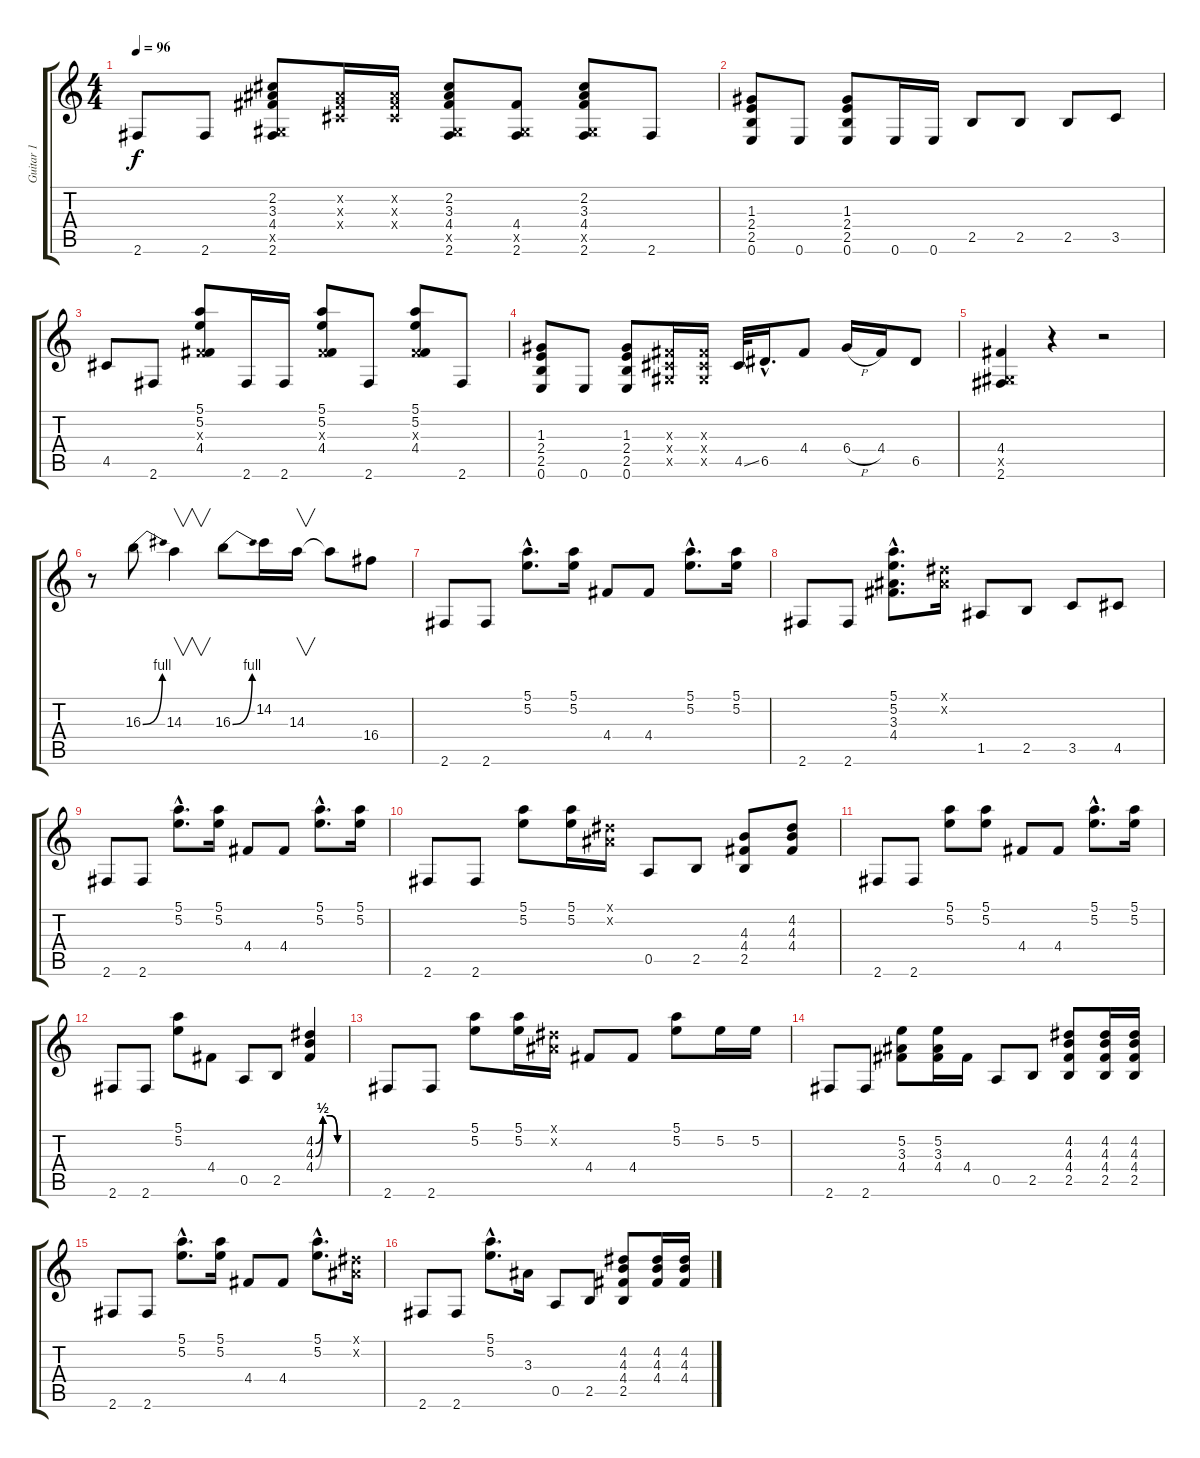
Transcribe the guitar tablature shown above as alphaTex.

\track ("Guitar 1" "Guitar 1") {instrument distortionguitar}
\staff {score tabs}
\tuning (E4 B3 G3 D3 A2 E2) {hide}
\ts (4 4)
\tempo 96
\clef g2
\ks c
2.6.8{dy f} 2.6.8 (2.2 3.3 4.4 -1.5{x} 2.6).8 (-1.2{x} -1.3{x} -1.4{x}).16 (-1.2{x} -1.3{x} -1.4{x}).16 (2.2 3.3 4.4 -1.5{x} 2.6).8 (4.4 -1.5{x} 2.6).8 (2.2 3.3 4.4 -1.5{x} 2.6).8 2.6.8 |
(1.3 2.4 2.5 0.6).8 0.6.8 (1.3 2.4 2.5 0.6).8 0.6.16 0.6.16 2.5.8 2.5.8 2.5.8 3.5.8 |
4.5.8 2.6.8 (5.1 5.2 -1.3{x} 4.4).8 2.6.16 2.6.16 (5.1 5.2 -1.3{x} 4.4).8 2.6.8 (5.1 5.2 -1.3{x} 4.4).8 2.6.8 |
(1.3 2.4 2.5 0.6).8 0.6.8 (1.3 2.4 2.5 0.6).8 (-1.3{x} -1.4{x} -1.5{x}).16 (-1.3{x} -1.4{x} -1.5{x}).16 4.5{ss}.32 6.5{hac}.16{d} 4.4.8 6.4{h}.16 4.4.16 6.5.8 |
(4.4 -1.5{x} 2.6).4 r.4 r.2 |
r.8 16.3{be (bend 0 0 60 4)}.8 14.3.4{v} 16.3{be (bend 0 0 60 4)}.8 14.2.16 14.3.16{v} 14.3{t}.8 16.4.8 |
2.6.8 2.6.8 (5.1{hac} 5.2{hac}).8{d} (5.1 5.2).16 4.4.8 4.4.8 (5.1{hac} 5.2{hac}).8{d} (5.1 5.2).16 |
2.6.8 2.6.8 (5.1{hac} 5.2{hac} 3.3{hac} 4.4{hac}).8{d} (-1.1{x} -1.2{x}).16 1.5.8 2.5.8 3.5.8 4.5.8 |
2.6.8 2.6.8 (5.1{hac} 5.2{hac}).8{d} (5.1 5.2).16 4.4.8 4.4.8 (5.1{hac} 5.2{hac}).8{d} (5.1 5.2).16 |
2.6.8 2.6.8 (5.1 5.2).8 (5.1 5.2).16 (-1.1{x} -1.2{x}).16 0.5.8 2.5.8 (4.3 4.4 2.5).8 (4.2 4.3 4.4).8 |
2.6.8 2.6.8 (5.1 5.2).8 (5.1 5.2).8 4.4.8 4.4.8 (5.1{hac} 5.2{hac}).8{d} (5.1 5.2).16 |
2.6.8 2.6.8 (5.1 5.2).8 4.4.8 0.5.8 2.5.8 (4.2{be (custom 0 0 15 2 30 2 45 0 60 0)} 4.3{be (custom 0 0 15 2 30 2 45 0 60 0)} 4.4{be (custom 0 0 15 2 30 2 45 0 60 0)}).4 |
2.6.8 2.6.8 (5.1 5.2).8 (5.1 5.2).16 (-1.1{x} -1.2{x}).16 4.4.8 4.4.8 (5.1 5.2).8 5.2.16 5.2.16 |
2.6.8 2.6.8 (5.2 3.3 4.4).8 (5.2 3.3 4.4).16 4.4.16 0.5.8 2.5.8 (4.2 4.3 4.4 2.5).8 (4.2 4.3 4.4 2.5).16 (4.2 4.3 4.4 2.5).16 |
2.6.8 2.6.8 (5.1{hac} 5.2{hac}).8{d} (5.1 5.2).16 4.4.8 4.4.8 (5.1{hac} 5.2{hac}).8{d} (-1.1{x} -1.2{x}).16 |
2.6.8 2.6.8 (5.1{hac} 5.2{hac}).8{d} 3.3.16 0.5.8 2.5.8 (4.2 4.3 4.4 2.5).8 (4.2 4.3 4.4).16 (4.2 4.3 4.4).16
